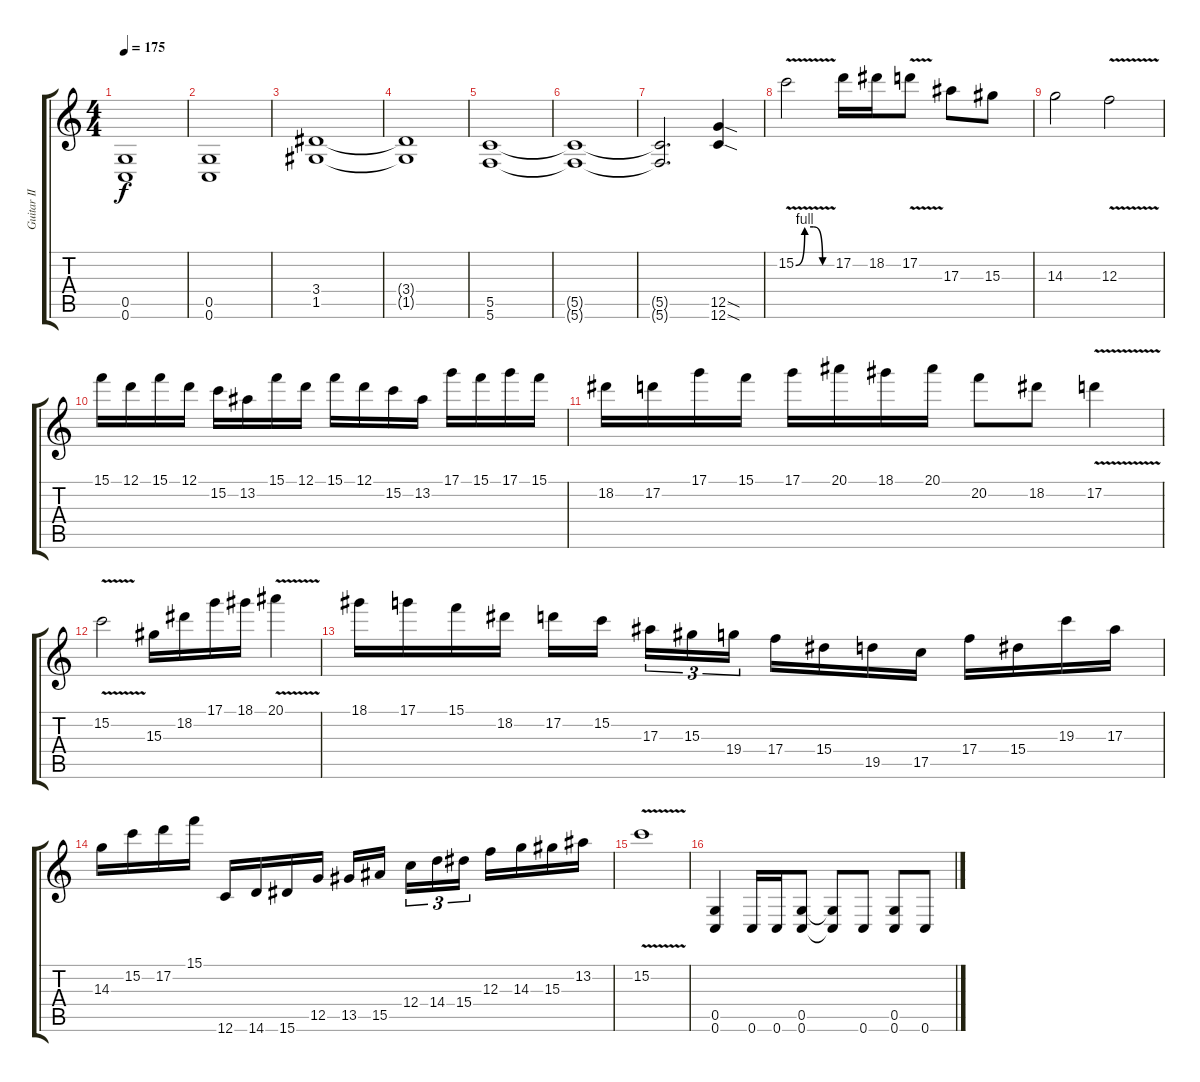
\track ("Guitar II" "Guitar II") {instrument overdrivenguitar}
\staff {score tabs}
\tuning (D4 A3 F3 C3 G2 C2) {hide}
\ts (4 4)
\tempo 175
\clef g2
\ks c
(0.5{t} 0.6{t}).1{dy f} |
(0.5 0.6).1 |
(3.4 1.5).1 |
(3.4{t} 1.5{t}).1 |
(5.5 5.6).1 |
(5.5{t} 5.6{t}).1 |
(5.5{t} 5.6{t}).2{d} (12.5{sod} 12.6{sod}).4 |
15.2{be (custom 0 0 15 4 30 4 45 0 60 0) v}.2 17.2.16 18.2.16 17.2{v}.8 17.3.8 15.3.8 |
14.3.2 12.3{v}.2 |
15.1.16 12.1.16 15.1.16 12.1.16 15.2.16 13.2.16 15.1.16 12.1.16 15.1.16 12.1.16 15.2.16 13.2.16 17.1.16 15.1.16 17.1.16 15.1.16 |
18.2.16 17.2.16 17.1.16 15.1.16 17.1.16 20.1.16 18.1.16 20.1.16 20.2.8 18.2.8 17.2{v}.4 |
15.2{v}.2 15.3.16 18.2.16 17.1.16 18.1.16 20.1{v}.4 |
18.1.16 17.1.16 15.1.16 18.2.16 17.2.16 15.2.16{beam splitsecondary} 17.3.16{tu (3 2)} 15.3.16{tu (3 2)} 19.4.16{tu (3 2)} 17.4.16 15.4.16 19.5.16 17.5.16 17.4.16 15.4.16 19.3.16 17.3.16 |
14.3.16 15.2.16 17.2.16 15.1.16 12.6.16 14.6.16 15.6.16 12.5.16 13.5.16 15.5.16{beam splitsecondary} 12.4.16{tu (3 2)} 14.4.16{tu (3 2)} 15.4.16{tu (3 2)} 12.3.16 14.3.16 15.3.16 13.2.16 |
15.2{v}.1 |
(0.5 0.6).4 0.6.16 0.6.16 (0.5 0.6).8 (0.5{t} 0.6{t}).8 0.6.8 (0.5 0.6).8 0.6.8
